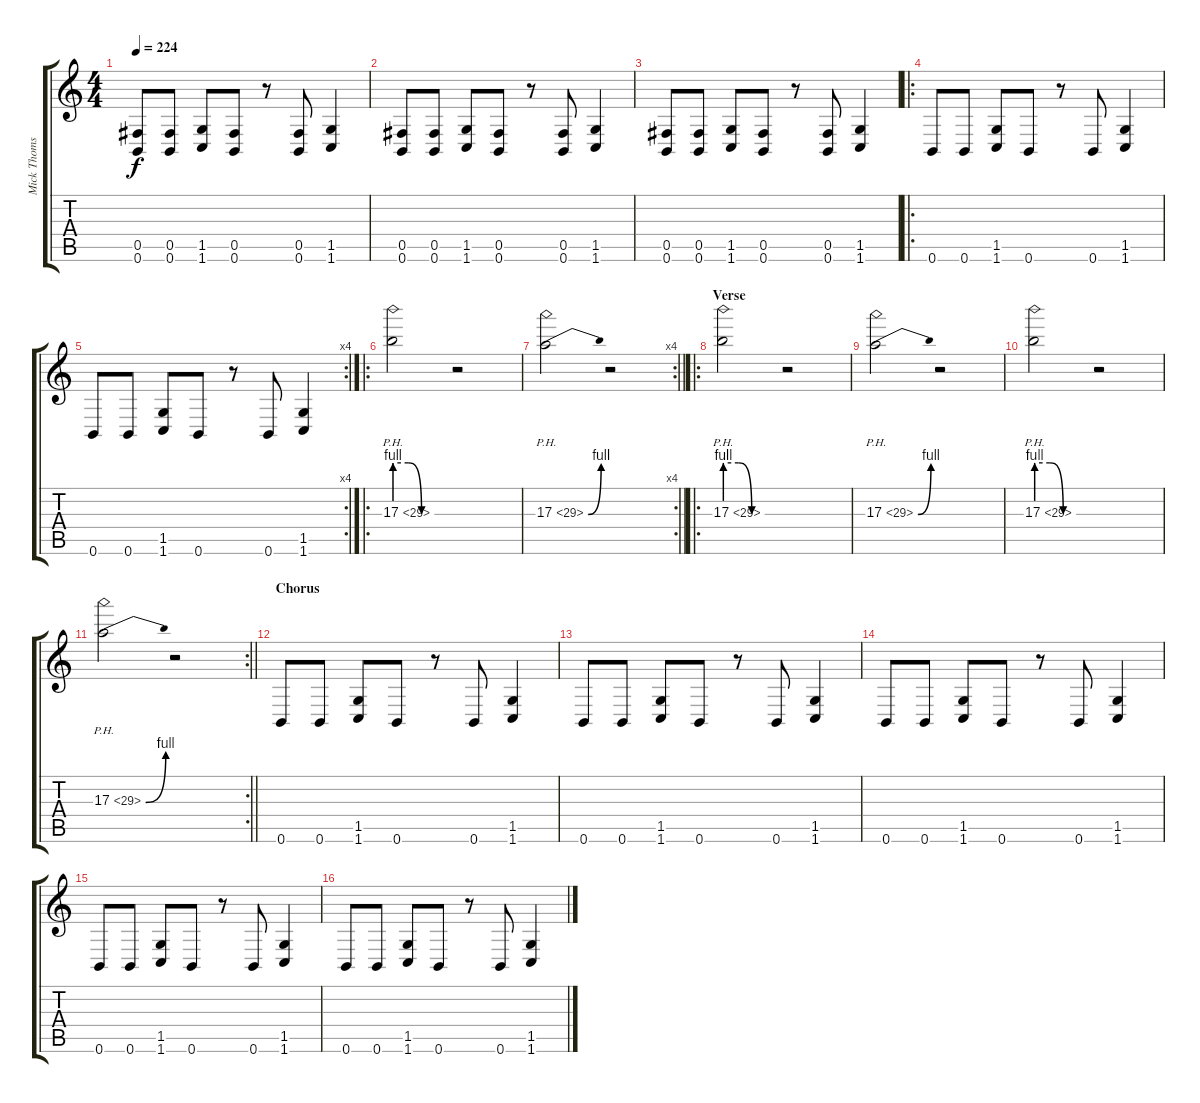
\track ("Mick Thomson" "Mick Thoms") {instrument overdrivenguitar}
\staff {score tabs}
\tuning (Db4 Ab3 E3 B2 Gb2 B1) {hide}
\ts (4 4)
\tempo 224
\clef g2
\ks c
(0.5 0.6).8{dy f} (0.5 0.6).8 (1.5 1.6).8 (0.5 0.6).8 r.8 (0.5 0.6).8 (1.5 1.6).4 |
(0.5 0.6).8 (0.5 0.6).8 (1.5 1.6).8 (0.5 0.6).8 r.8 (0.5 0.6).8 (1.5 1.6).4 |
(0.5 0.6).8 (0.5 0.6).8 (1.5 1.6).8 (0.5 0.6).8 r.8 (0.5 0.6).8 (1.5 1.6).4 |
\ro
0.6.8 0.6.8 (1.5 1.6).8 0.6.8 r.8 0.6.8 (1.5 1.6).4 |
\rc 4
0.6.8 0.6.8 (1.5 1.6).8 0.6.8 r.8 0.6.8 (1.5 1.6).4 |
\ro
17.3{be (custom 0 4 15 4 30 0 60 0) ph 12}.2 r.2 |
\rc 4
\barLineRight lightlight
17.3{be (bend 0 0 60 4) ph 12}.2 r.2 |
\ro
\section ("" "Verse")
17.3{be (custom 0 4 15 4 30 0 60 0) ph 12}.2 r.2 |
17.3{be (bend 0 0 60 4) ph 12}.2 r.2 |
17.3{be (custom 0 4 15 4 30 0 60 0) ph 12}.2 r.2 |
\rc 2
\barLineRight lightlight
17.3{be (bend 0 0 60 4) ph 12}.2 r.2 |
\section ("" "Chorus")
0.6.8 0.6.8 (1.5 1.6).8 0.6.8 r.8 0.6.8 (1.5 1.6).4 |
0.6.8 0.6.8 (1.5 1.6).8 0.6.8 r.8 0.6.8 (1.5 1.6).4 |
0.6.8 0.6.8 (1.5 1.6).8 0.6.8 r.8 0.6.8 (1.5 1.6).4 |
0.6.8 0.6.8 (1.5 1.6).8 0.6.8 r.8 0.6.8 (1.5 1.6).4 |
0.6.8 0.6.8 (1.5 1.6).8 0.6.8 r.8 0.6.8 (1.5 1.6).4
